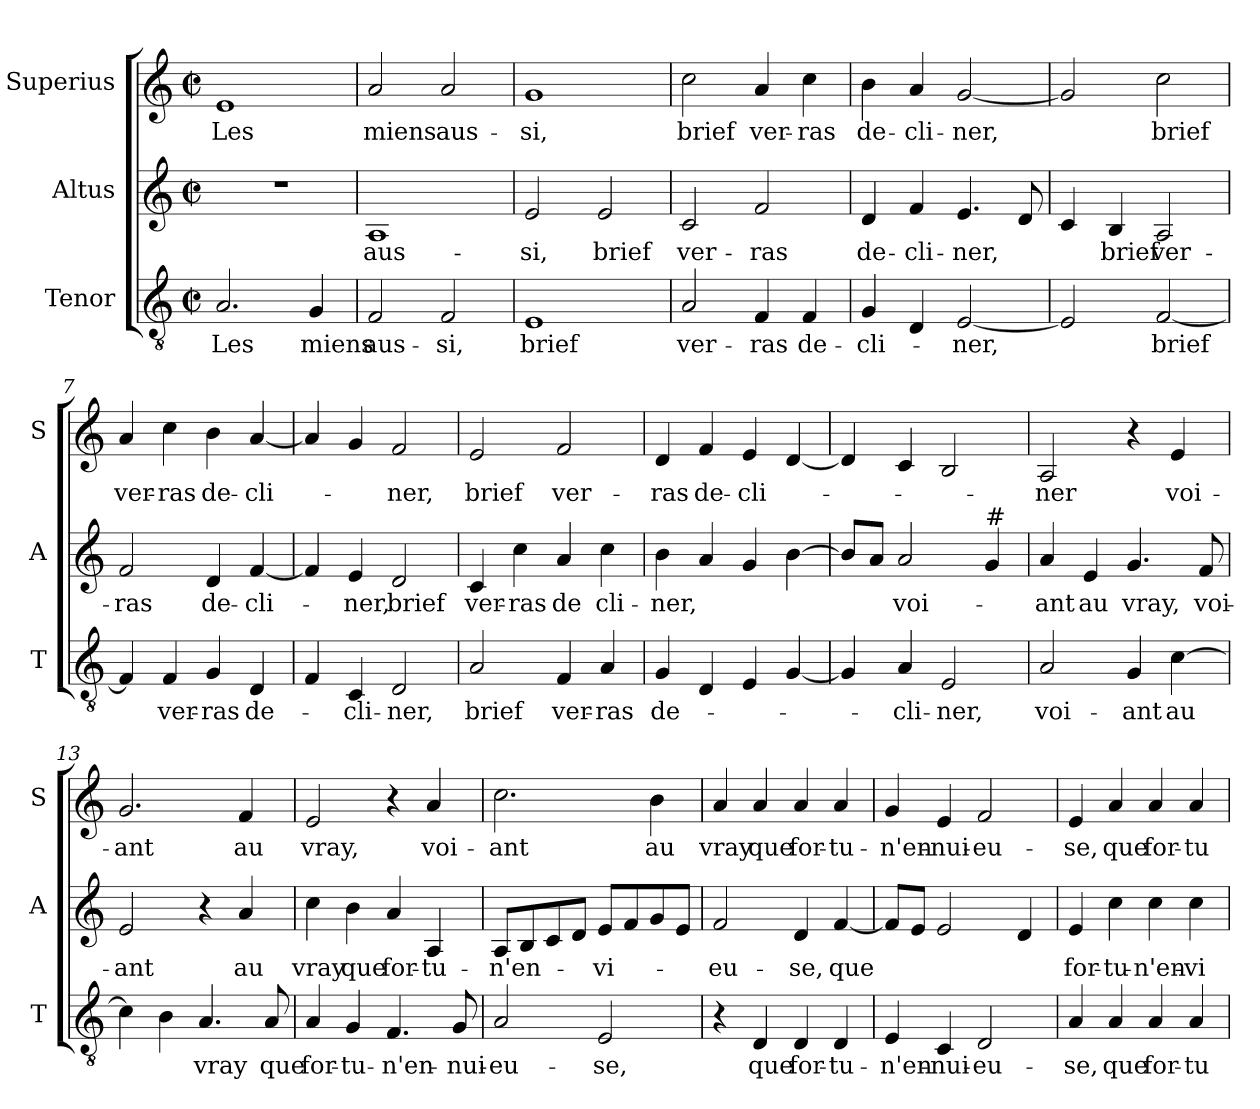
**kern	**text	**kern	**text	**kern	**text
*part3	*part3	*part2	*part2	*part1	*part1
*staff3	*staff3	*staff2	*staff2	*staff1	*staff1
*I"Tenor	*	*I"Altus	*	*I"Superius	*
*I'T	*	*I'A	*	*I'S	*
*clefGv2	*	*clefG2	*	*clefG2	*
*k[]	*	*k[]	*	*k[]	*
*C:	*	*C:	*	*C:	*
*M2/2	*	*M2/2	*	*M2/2	*
*met(c|)	*	*met(c|)	*	*met(c|)	*
=1	=1	=1	=1	=1	=1
!	!LO:LY:b	!	!	!	!LO:LY:b
2.A/	Les	1r	.	1e	Les
!	!LO:LY:b	!	!	!	!
4G/	miens	.	.	.	.
=2	=2	=2	=2	=2	=2
!	!LO:LY:b	!	!LO:LY:b	!	!LO:LY:b
2F/	aus-	1A	aus-	2a/	miens
!	!LO:LY:b	!	!	!	!LO:LY:b
2F/	-si,	.	.	2a/	aus-
=3	=3	=3	=3	=3	=3
!	!LO:LY:b	!	!LO:LY:b	!	!LO:LY:b
1E	brief	2e/	-si,	1g	-si,
!	!	!	!LO:LY:b	!	!
.	.	2e/	brief	.	.
=4	=4	=4	=4	=4	=4
!	!LO:LY:b	!	!LO:LY:b	!	!LO:LY:b
2A/	ver-	2c/	ver-	2cc\	brief
!	!LO:LY:b	!	!LO:LY:b	!	!LO:LY:b
4F/	-ras	2f/	-ras	4a/	ver-
!	!LO:LY:b	!	!	!	!LO:LY:b
4F/	de-	.	.	4cc\	-ras
=5	=5	=5	=5	=5	=5
!	!LO:LY:b	!	!LO:LY:b	!	!LO:LY:b
4G/	-cli-	4d/	de-	4b\	de-
!	!	!	!LO:LY:b	!	!LO:LY:b
4D/	.	4f/	-cli-	4a/	-cli-
!	!LO:LY:b	!	!LO:LY:b	!	!LO:LY:b
[2E/	-ner,	4.e/	-ner,	[2g/	-ner,
.	.	8d/	.	.	.
!!LO:LB:g=z
=6	=6	=6	=6	=6	=6
2E/]	.	4c/	.	2g/]	.
!	!	!	!LO:LY:b	!	!
.	.	4B/	brief	.	.
!	!LO:LY:b	!	!LO:LY:b	!	!LO:LY:b
[2F/	brief	2A/	ver-	2cc\	brief
=7	=7	=7	=7	=7	=7
!	!	!	!LO:LY:b	!	!LO:LY:b
4F/]	.	2f/	-ras	4a/	ver-
!	!LO:LY:b	!	!	!	!LO:LY:b
4F/	ver-	.	.	4cc\	-ras
!	!LO:LY:b	!	!LO:LY:b	!	!LO:LY:b
4G/	-ras	4d/	de-	4b\	de-
!	!LO:LY:b	!	!LO:LY:b	!	!LO:LY:b
4D/	de-	[4f/	-cli-	[4a/	-cli-
=8	=8	=8	=8	=8	=8
4F/	.	4f/]	.	4a/]	.
!	!LO:LY:b	!	!LO:LY:b	!	!
4C/	-cli-	4e/	-ner,	4g/	.
!	!LO:LY:b	!	!LO:LY:b	!	!LO:LY:b
2D/	-ner,	2d/	brief	2f/	-ner,
=9	=9	=9	=9	=9	=9
!	!LO:LY:b	!	!LO:LY:b	!	!LO:LY:b
2A/	brief	4c/	ver-	2e/	brief
!	!	!	!LO:LY:b	!	!
.	.	4cc\	-ras	.	.
!	!LO:LY:b	!	!LO:LY:b	!	!LO:LY:b
4F/	ver-	4a/	de	2f/	ver-
!	!LO:LY:b	!	!LO:LY:b	!	!
4A/	-ras	4cc\	cli-	.	.
=10	=10	=10	=10	=10	=10
!	!LO:LY:b	!	!LO:LY:b	!	!LO:LY:b
4G/	de-	4b\	-ner,	4d/	-ras
!	!	!	!	!	!LO:LY:b
4D/	.	4a/	.	4f/	de-
!	!	!	!	!	!LO:LY:b
4E/	.	4g/	.	4e/	-cli-
[4G/	.	[4b\	.	[4d/	.
=11	=11	=11	=11	=11	=11
4G/]	.	8b/L]	.	4d/]	.
.	.	8a/J	.	.	.
!	!LO:LY:b	!	!LO:LY:b	!	!
4A/	-cli-	2a/	voi-	4c/	.
!	!LO:LY:b	!	!	!	!
2E/	-ner,	.	.	2B/	.
!	!	!LO:TX:a:t=#	!	!	!
.	.	4g/	.	.	.
!!LO:LB:g=z
=12	=12	=12	=12	=12	=12
!	!LO:LY:b	!	!LO:LY:b	!	!LO:LY:b
2A/	voi-	4a/	-ant	2A/	-ner
!	!	!	!LO:LY:b	!	!
.	.	4e/	au	.	.
!	!LO:LY:b	!	!LO:LY:b	!	!
4G/	-ant	4.g/	vray,	4r	.
!	!LO:LY:b	!	!	!	!LO:LY:b
[4c\	au	.	.	4e/	voi-
!	!	!	!LO:LY:b	!	!
.	.	8f/	voi-	.	.
=13	=13	=13	=13	=13	=13
!	!	!	!LO:LY:b	!	!LO:LY:b
4c\]	.	2e/	-ant	2.g/	-ant
4B\	.	.	.	.	.
!	!LO:LY:b	!	!	!	!
4.A/	vray	4r	.	.	.
!	!	!	!LO:LY:b	!	!LO:LY:b
.	.	4a/	au	4f/	au
!	!LO:LY:b	!	!	!	!
8A/	que	.	.	.	.
=14	=14	=14	=14	=14	=14
!	!LO:LY:b	!	!LO:LY:b	!	!LO:LY:b
4A/	for-	4cc\	vray	2e/	vray,
!	!LO:LY:b	!	!LO:LY:b	!	!
4G/	-tu-	4b\	que	.	.
!	!LO:LY:b	!	!LO:LY:b	!	!
4.F/	-n'en-	4a/	for-	4r	.
!	!	!	!LO:LY:b	!	!LO:LY:b
.	.	4A/	-tu-	4a/	voi-
!	!LO:LY:b	!	!	!	!
8G/	-nui-	.	.	.	.
=15	=15	=15	=15	=15	=15
!	!LO:LY:b	!	!LO:LY:b	!	!LO:LY:b
2A/	-eu-	8A/L	-n'en-	2.cc\	-ant
.	.	8B/	.	.	.
.	.	8c/	.	.	.
.	.	8d/J	.	.	.
!	!LO:LY:b	!	!LO:LY:b	!	!
2E/	-se,	8e/L	-vi-	.	.
.	.	8f/	.	.	.
!	!	!	!	!	!LO:LY:b
.	.	8g/	.	4b\	au
.	.	8e/J	.	.	.
=16	=16	=16	=16	=16	=16
!	!	!	!LO:LY:b	!	!LO:LY:b
4r	.	2f/	-eu-	4a/	vray
!	!LO:LY:b	!	!	!	!LO:LY:b
4D/	que	.	.	4a/	que
!	!LO:LY:b	!	!LO:LY:b	!	!LO:LY:b
4D/	for-	4d/	-se,	4a/	for-
!	!LO:LY:b	!	!LO:LY:b	!	!LO:LY:b
4D/	-tu-	[4f/	que	4a/	-tu-
!!LO:PB:g=z
=17	=17	=17	=17	=17	=17
!	!LO:LY:b	!	!	!	!LO:LY:b
4E/	-n'en-	8f/L]	.	4g/	-n'en-
.	.	8e/J	.	.	.
!	!LO:LY:b	!	!	!	!LO:LY:b
4C/	-nui-	2e/	.	4e/	-nui-
!	!LO:LY:b	!	!	!	!LO:LY:b
2D/	-eu-	.	.	2f/	-eu-
.	.	4d/	.	.	.
=18	=18	=18	=18	=18	=18
!	!LO:LY:b	!	!LO:LY:b	!	!LO:LY:b
4A/	-se,	4e/	for-	4e/	-se,
!	!LO:LY:b	!	!LO:LY:b	!	!LO:LY:b
4A/	que	4cc\	-tu-	4a/	que
!	!LO:LY:b	!	!LO:LY:b	!	!LO:LY:b
4A/	for-	4cc\	-n'en-	4a/	for-
!	!LO:LY:b	!	!LO:LY:b	!	!LO:LY:b
4A/	-tu-	4cc\	-vi-	4a/	-tu-
=	=	=	=	=	=
*-	*-	*-	*-	*-	*-
